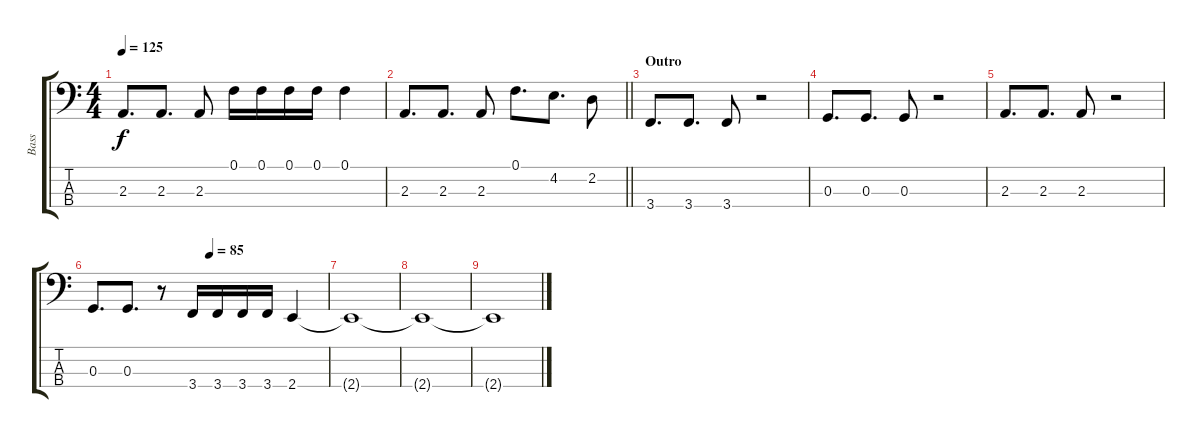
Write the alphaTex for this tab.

\track ("Bass" "Bass") {instrument electricbassfinger}
\staff {score tabs}
\tuning (F2 C2 G1 D1) {hide}
\ts (4 4)
\tempo 125
\clef f4
\ks c
2.3.8{d dy f} 2.3.8{d} 2.3.8 0.1.16 0.1.16 0.1.16 0.1.16 0.1.4 |
\barLineRight lightlight
2.3.8{d} 2.3.8{d} 2.3.8 0.1.8{d} 4.2.8{d} 2.2.8 |
\section ("" "Outro")
3.4.8{d} 3.4.8{d} 3.4.8 r.2 |
0.3.8{d} 0.3.8{d} 0.3.8 r.2 |
2.3.8{d} 2.3.8{d} 2.3.8 r.2 |
\tempo (85 0.5)
0.3.8{d} 0.3.8{d} r.8 3.4.16 3.4.16 3.4.16 3.4.16 2.4.4{volume 0} |
2.4{t}.1 |
2.4{t}.1 |
2.4{t}.1
